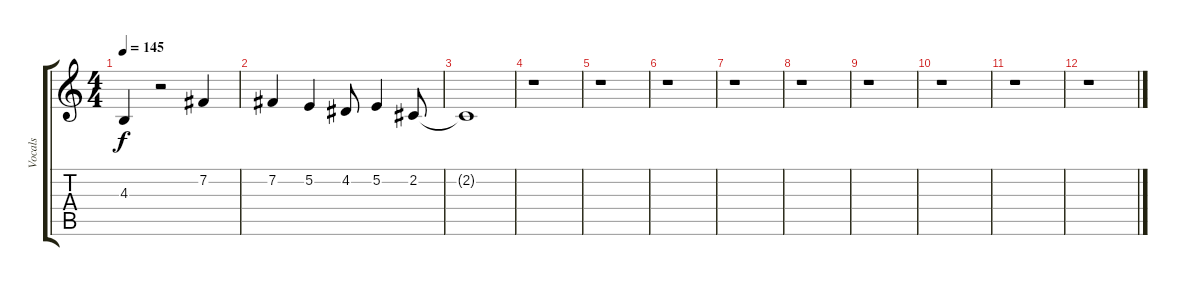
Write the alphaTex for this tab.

\track ("Vocals" "Vocals") {instrument lead6voice}
\staff {score tabs}
\tuning (E4 B3 G3 D3 A2 E2) {hide}
\ts (4 4)
\tempo 145
\clef g2
\ks c
4.3{t}.4{dy f} r.2 7.2.4 |
7.2.4 5.2.4 4.2.8 5.2.4 2.2.8 |
2.2{t}.1 |
r.1 |
r.1 |
r.1 |
r.1 |
r.1 |
r.1 |
r.1 |
r.1 |
r.1
